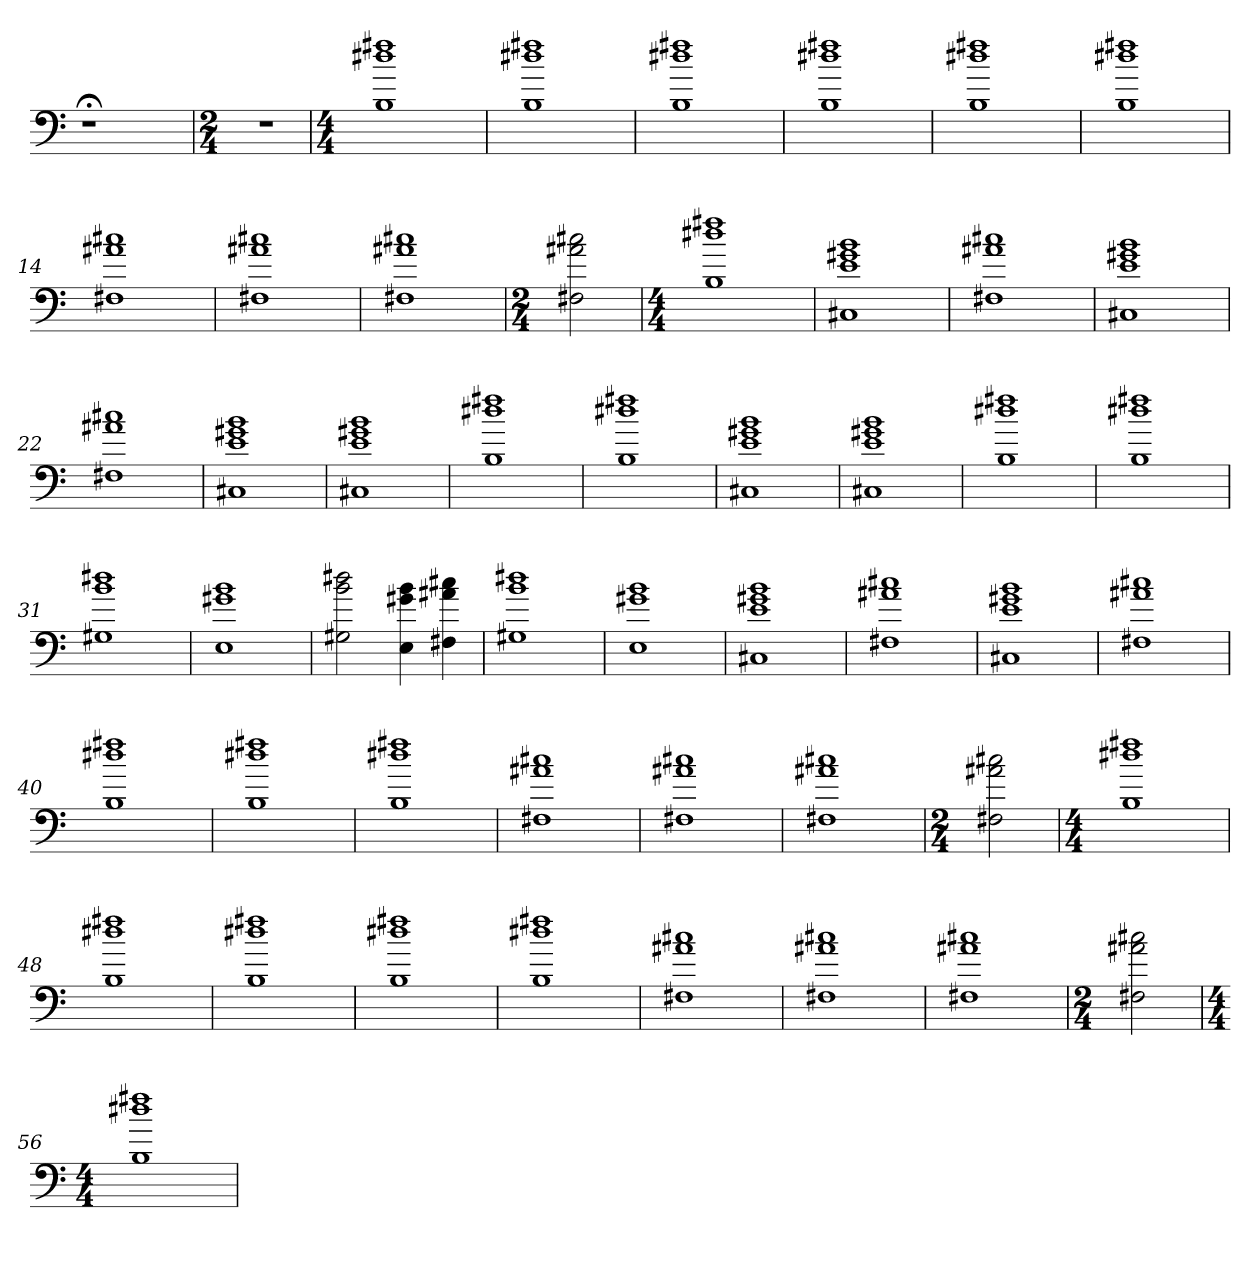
**kern
*part1
*staff1
=
1r;<
=1
1r
=2
1r
=3
1r
=4
1r
=5
1r
=6
1r
=7
*M2/4
2r
=8
*M4/4
1B 1dd#X 1ff#X
=9
1B 1dd#X 1ff#X
=10
1B 1dd#X 1ff#X
=11
1B 1dd#X 1ff#X
=12
1B 1dd#X 1ff#X
=13
1B 1dd#X 1ff#X
=14
1F#X 1a#X 1cc#X
=15
1F#X 1a#X 1cc#X
=16
1F#X 1a#X 1cc#X
=17
*M2/4
2F#X 2a#X 2cc#X
=18
*M4/4
1B 1dd#X 1ff#X
=19
1C#X 1e 1g#X 1b
=20
1F#X 1a#X 1cc#X
=21
1C#X 1e 1g#X 1b
=22
1F#X 1a#X 1cc#X
=23
1C#X 1e 1g#X 1b
=24
1C#X 1e 1g#X 1b
=25
1B 1dd#X 1ff#X
=26
1B 1dd#X 1ff#X
=27
1C#X 1e 1g#X 1b
=28
1C#X 1e 1g#X 1b
=29
1B 1dd#X 1ff#X
=30
1B 1dd#X 1ff#X
=31
1G#X 1b 1dd#X
=32
1E 1g#X 1b
=33
2G#X 2b 2dd#X
4E 4g#X 4b
4F#X 4a#X 4cc#X
=34
1G#X 1b 1dd#X
=35
1E 1g#X 1b
=36
1C#X 1e 1g#X 1b
=37
1F#X 1a#X 1cc#X
=38
1C#X 1e 1g#X 1b
=39
1F#X 1a#X 1cc#X
=40
1B 1dd#X 1ff#X
=41
1B 1dd#X 1ff#X
=42
1B 1dd#X 1ff#X
=43
1F#X 1a#X 1cc#X
=44
1F#X 1a#X 1cc#X
=45
1F#X 1a#X 1cc#X
=46
*M2/4
2F#X 2a#X 2cc#X
=47
*M4/4
1B 1dd#X 1ff#X
=48
1B 1dd#X 1ff#X
=49
1B 1dd#X 1ff#X
=50
1B 1dd#X 1ff#X
=51
1B 1dd#X 1ff#X
=52
1F#X 1a#X 1cc#X
=53
1F#X 1a#X 1cc#X
=54
1F#X 1a#X 1cc#X
=55
*M2/4
2F#X 2a#X 2cc#X
=56
*M4/4
1B 1dd#X 1ff#X
=
*-
